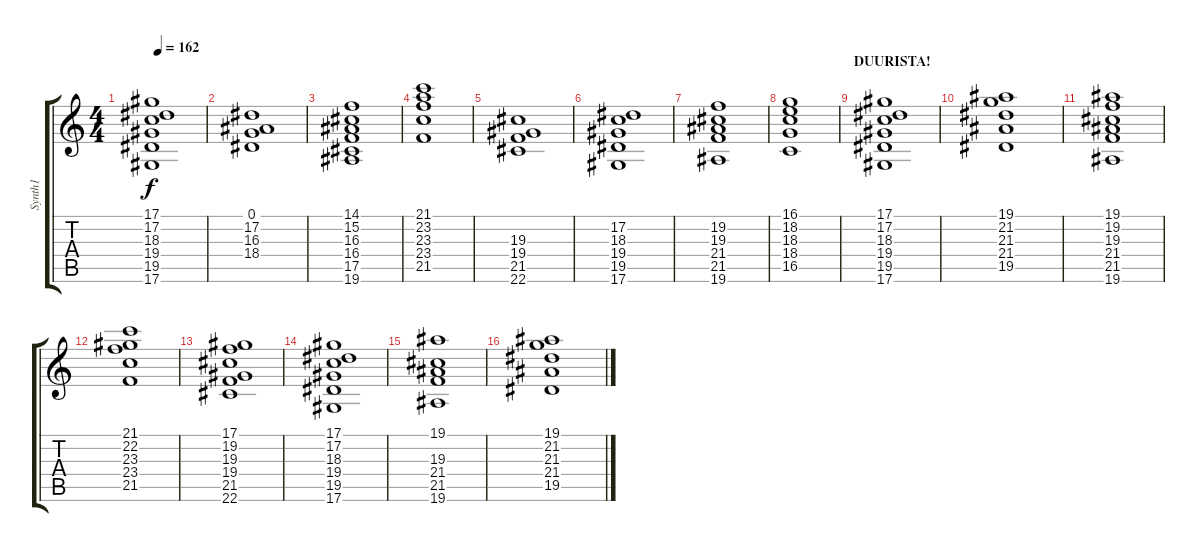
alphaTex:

\track ("Synth1" "Synth1") {instrument stringensemble1}
\staff {score tabs}
\tuning (Eb4 Bb3 Gb3 Db3 Ab2 Eb2) {hide}
\ts (4 4)
\tempo 162
\clef g2
\ks c
(17.1 17.2 18.3 19.4 19.5 17.6).1{dy f} |
(0.1 17.2 16.3 18.4).1 |
(14.1 15.2 16.3 16.4 17.5 19.6).1 |
(21.1 23.2 23.3 23.4 21.5).1 |
(19.3 19.4 21.5 22.6).1 |
(17.2 18.3 19.4 19.5 17.6).1 |
(19.2 19.3 21.4 21.5 19.6).1 |
(16.1 18.2 18.3 18.4 16.5).1 |
\section ("" "DUURISTA!")
(17.1 17.2 18.3 19.4 19.5 17.6).1 |
(19.1 21.2 21.3 21.4 19.5).1 |
(19.1 19.2 19.3 21.4 21.5 19.6).1 |
(21.1 22.2 23.3 23.4 21.5).1 |
(17.1 19.2 19.3 19.4 21.5 22.6).1 |
(17.1 17.2 18.3 19.4 19.5 17.6).1 |
(19.1 19.3 21.4 21.5 19.6).1 |
(19.1 21.2 21.3 21.4 19.5).1
